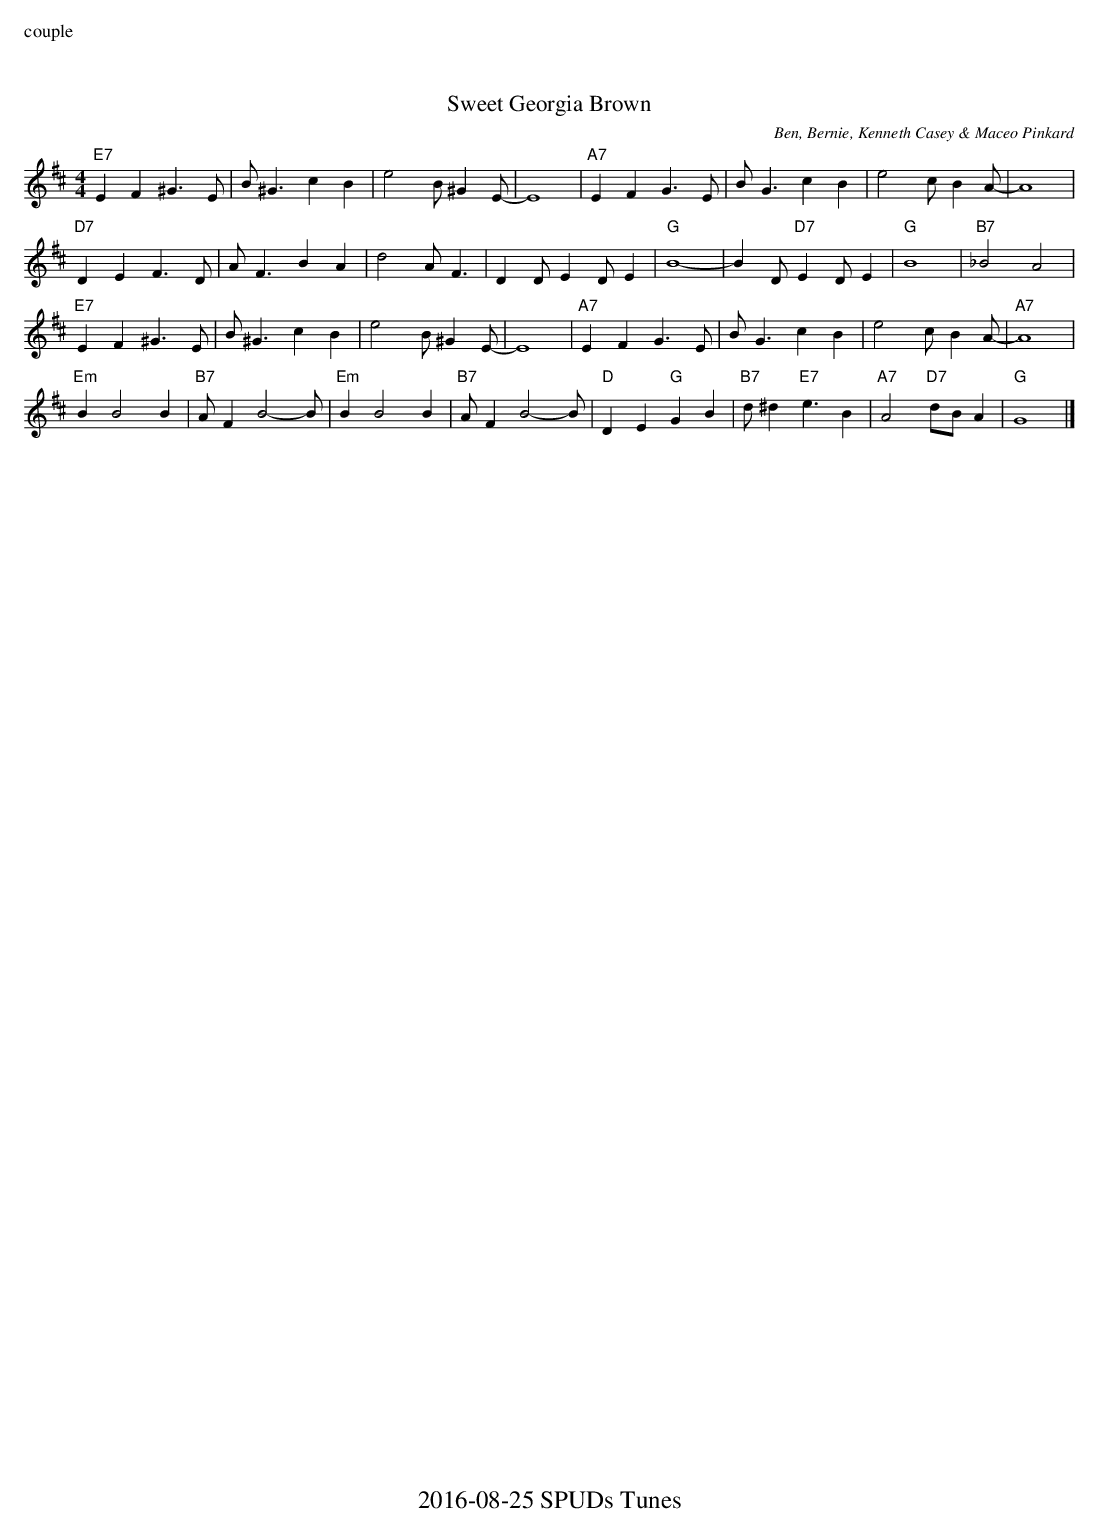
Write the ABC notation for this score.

X:1
%%text couple
T:Sweet Georgia Brown
C:Ben, Bernie, Kenneth Casey & Maceo Pinkard
M:4/4
L:1/8
K:Glyd
"E7"E2F2 ^G3E|B^G3 c2B2|e4 B^G2E-|E8|"A7"E2F2 G3E|BG3 c2B2|e4 cB2A-|A8|
"D7"D2E2 F3D|AF3 B2A2|d4 AF3|D2DE2D E2|"G"B8-|B2D "D7"E2DE2|"G"B8|"B7"_B4A4|
"E7"E2F2 ^G3E|B^G3 c2B2|e4 B^G2E-|E8|"A7"E2F2 G3E|BG3 c2B2|e4 cB2A-|"A7"A8|
"Em"B2B4 B2|"B7"AF2 B4-B|"Em"B2B4 B2|"B7"AF2 B4-B|\
"D"D2E2 "G"G2B2|"B7"d^d2 "E7"e3B2|"A7"A4 "D7"dBA2|"G"G8|]
